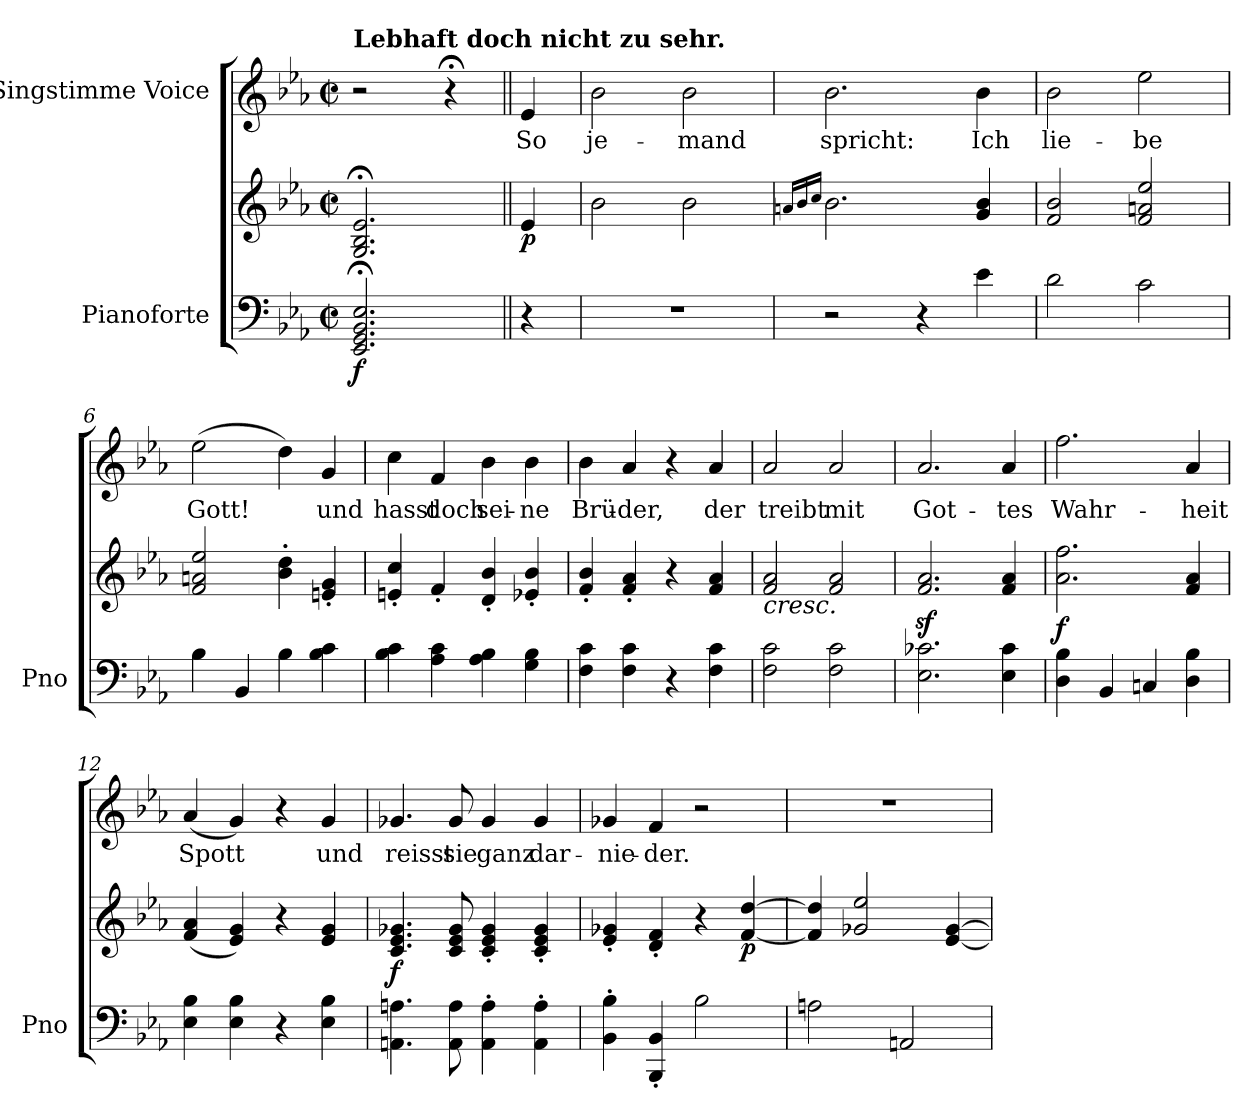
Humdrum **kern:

**kern	**kern	**dynam	**kern	**text
*part2	*part2	*part2	*part1	*part1
*staff3	*staff2	*staff2/3	*staff1	*staff1
*I"Pianoforte	*	*	*I"Singstimme Voice	*
*I'Pno	*	*	*	*
*clefF4	*clefG2	*	*clefG2	*
*k[b-e-a-]	*k[b-e-a-]	*	*k[b-e-a-]	*
*M2/2	*M2/2	*	*M2/2	*
*met(c|)	*met(c|)	*	*met(c|)	*
=1	=1	=1	=1	=1
!	!	!	!LO:TX:a:B:t=Lebhaft doch nicht zu sehr.	!
!	!	!LO:DY:b=2	!	!
2.EE-/; 2.GG/; 2.BB-/; 2.E-/;	2.G/;< 2.B-/;< 2.e-/;<	f	2r	.
.	.	.	4r;<	.
=2||	=2||	=2||	=2||	=2||
!	!	!LO:DY:b	!	!
4r	4e-/	p	4e-/	So
=3	=3	=3	=3	=3
1r	2b-\	.	2b-\	je-
.	2b-\	.	2b-\	-mand
=4	=4	=4	=4	=4
.	16qan/LL	.	.	.
.	16qb-/	.	.	.
.	16qcc/JJ	.	.	.
2r	2.b-\	.	2.b-\	spricht:
4r	.	.	.	.
4e-\	4g/ 4b-/	.	4b-\	Ich
=5	=5	=5	=5	=5
2d\	2f/ 2b-/	.	2b-\	lie-
2c\	2f/ 2an/ 2ee-/	.	2ee-\	-be
=6	=6	=6	=6	=6
4B-\	2f/ 2an/ 2ee-/	.	(2ee-\	Gott!
4BB-/	.	.	.	.
4B-\	4b-\' 4dd\'	.	4dd\)	.
4B-\ 4c\	4en/' 4g/'	.	4g/	und
=7	=7	=7	=7	=7
4B-\ 4c\	4en/' 4cc/'	.	4cc\	hasst
4A-\ 4c\	4f'/	.	4f/	doch
4A-\ 4B-\	4d/' 4b-/'	.	4b-\	sei-
4G\ 4B-\	4e-X/' 4b-/'	.	4b-\	-ne
=8	=8	=8	=8	=8
4F\ 4c\	4f/' 4b-/'	.	4b-\	Brü-
4F\ 4c\	4f/' 4a-/'	.	4a-/	-der,
4r	4r	.	4r	.
4F\ 4c\	4f/ 4a-/	.	4a-/	der
=9	=9	=9	=9	=9
!	!LO:TX:b:i:t=cresc.	!	!	!
2F\ 2c\	2f/ 2a-/	.	2a-/	treibt
2F\ 2c\	2f/ 2a-/	.	2a-/	mit
=10	=10	=10	=10	=10
2.E-\ 2.c-X\	2.f/z< 2.a-/z<	.	2.a-/	Got-
4E-\ 4c-\	4f/ 4a-/	.	4a-/	-tes
=11	=11	=11	=11	=11
!	!	!LO:DY:b	!	!
4D\ 4B-\	2.a-\ 2.ff\	f	2.ff\	Wahr-
4BB-/	.	.	.	.
4Cn/	.	.	.	.
4D\ 4B-\	4f/ 4a-/	.	4a-/	-heit
=12	=12	=12	=12	=12
4E-\ 4B-\	(4f/ 4a-/	.	(4a-/	Spott
4E-\ 4B-\	4e-/ 4g/)	.	4g/)	.
4r	4r	.	4r	.
4E-\ 4B-\	4e-/ 4g/	.	4g/	und
=13	=13	=13	=13	=13
!	!	!LO:DY:b	!	!
4.AAn\ 4.An\	4.c/ 4.e-/ 4.g-X/	f	4.g-X/	reisst
8AA\ 8A\	8c/ 8e-/ 8g-/	.	8g-/	sie
4AA\' 4A\'	4c/' 4e-/' 4g-/'	.	4g-/	ganz
4AA\' 4A\'	4c/' 4e-/' 4g-/'	.	4g-/	dar-
=14	=14	=14	=14	=14
4BB-\' 4B-\'	4e-/' 4g-X/'	.	4g-X/	-nie-
4BBB-/' 4BB-/'	4d/' 4f/'	.	4f/	-der.
2B-\	4r	.	2r	.
!	!	!LO:DY:b	!	!
.	[4f/ [4dd/	p	.	.
=15	=15	=15	=15	=15
2An\	4f/] 4dd/]	.	1r	.
.	2g-X/ 2ee-/	.	.	.
2AAn/	.	.	.	.
.	[4e-/ [4g-/	.	.	.
=	=	=	=	=
*-	*-	*-	*-	*-
